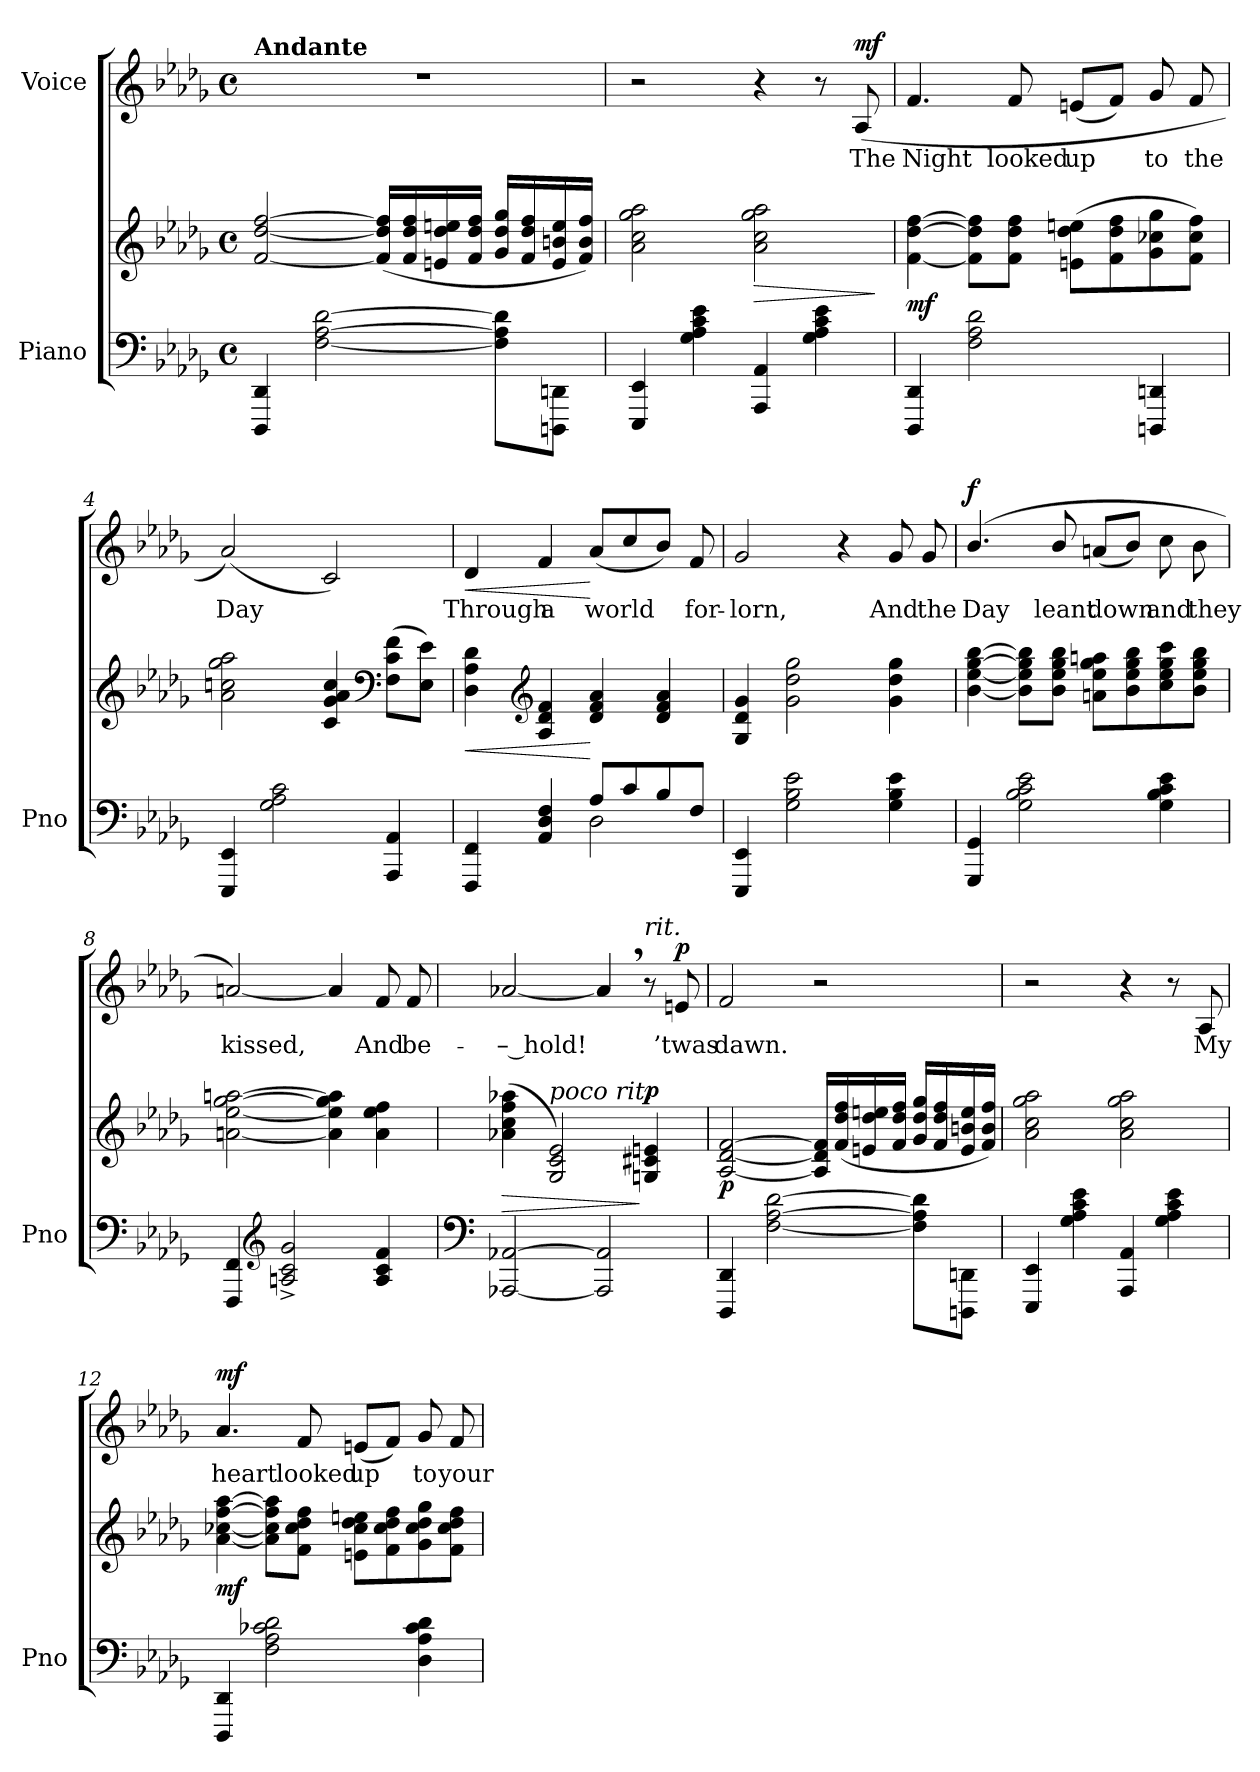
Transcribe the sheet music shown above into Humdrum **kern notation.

**kern	**kern	**dynam	**kern	**text	**dynam
*part2	*part2	*part2	*part1	*part1	*part1
*staff3	*staff2	*staff2/3	*staff1	*staff1	*staff1
*I"Piano	*	*	*I"Voice	*	*
*I'Pno	*	*	*	*	*
*clefF4	*clefG2	*	*clefG2	*	*
*k[b-e-a-d-g-]	*k[b-e-a-d-g-]	*	*k[b-e-a-d-g-]	*	*
*M4/4	*M4/4	*	*M4/4	*	*
*met(c)	*met(c)	*	*met(c)	*	*
*MM88	*MM88	*	*MM88	*	*
=1	=1	=1	=1	=1	=1
!	!	!	!LO:TX:a:B:t=Andante	!	!
!	!	!LO:DY:b	!	!	!
!	!	!LO:DY:n=1:b	!	!	!
4DDD-/ 4DD-/	[2f/ [2dd-/ [2ff/	mf other-dynamics	1r	.	.
[2F\ [2A-\ [2d-\	.	.	.	.	.
.	(<16f/] 16dd-/] 16ff/]LL	.	.	.	.
.	16f/ 16dd-/ 16ff/	.	.	.	.
.	16en/ 16dd-/ 16een/	.	.	.	.
.	16f/ 16dd-/ 16ff/JJ	.	.	.	.
8F\] 8A-\] 8d-\]L	16g-/ 16dd-/ 16gg-/LL	.	.	.	.
.	16f/ 16dd-/ 16ff/	.	.	.	.
8DDDn\ 8DDn\J	16e/ 16bn/ 16ee/	.	.	.	.
.	16f/ 16b/ 16ff/JJ)	.	.	.	.
=2	=2	=2	=2	=2	=2
4EEE-/ 4EE-/	2a-\ 2cc\ 2gg-\ 2aa-\	.	2r	.	.
4G-\ 4A-\ 4c\ 4e-\	.	.	.	.	.
!	!	!LO:HP:b	!	!	!
4AAA-/ 4AA-/	2a-\ 2cc\ 2gg-\ 2aa-\	>	4r	.	.
4G-\ 4A-\ 4c\ 4e-\	.	.	8r	.	.
!	!	!	!	!LO:LY:b	!LO:DY:a
.	.	.	(>8A-/	The	mf
.	.	]	.	.	.
!!LO:LB:g=z
=3	=3	=3	=3	=3	=3
!	!	!LO:DY:b	!	!LO:LY:b	!
4DDD-/ 4DD-/	[4f\ [4dd-\ [4ff\	mf	4.f/	Night	.
2F\ 2A-\ 2d-\	8f\] 8dd-\] 8ff\]L	.	.	.	.
!	!	!	!	!LO:LY:b	!
.	8f\ 8dd-\ 8ff\J	.	8f/	looked	.
!	!	!	!	!LO:LY:b	!
.	(>8en\ 8dd-\ 8een\L	.	(<8en/L	up	.
.	8f\ 8dd-\ 8ff\	.	8f/J)	.	.
!	!	!	!	!LO:LY:b	!
4DDDn/ 4DDn/	8g-\ 8cc-X\ 8gg-\	.	8g-/	to	.
!	!	!	!	!LO:LY:b	!
.	8f\ 8cc-\ 8ff\J)	.	8f/	the	.
=4	=4	=4	=4	=4	=4
!	!	!	!	!LO:LY:b	!
4EEE-/ 4EE-/	2a-\ 2ccn\ 2gg-\ 2aa-\	.	(<2a-/)	Day	.
2G-\ 2A-\ 2c\	.	.	.	.	.
.	4c/ 4g-/ 4a-/ 4cc/	.	2c/)	.	.
*	*clefF4	*	*	*	*
4AAA-/ 4AA-/	(>8F\ 8c\ 8f\L	.	.	.	.
.	8E-\ 8e-\J)	.	.	.	.
!!LO:LB:g=z
=5	=5	=5	=5	=5	=5
*^	*	*	*	*	*
!	!	!	!LO:HP:b	!	!LO:LY:b	!LO:HP:b
4FFF/ 4FF/	2ryy	4D-\ 4A-\ 4d-\	<	4d-/	Through	<
*	*	*clefG2	*	*	*	*
!	!	!	!	!	!LO:LY:b	!
4AA-/ 4D-/ 4F/	.	4A-/ 4d-/ 4f/	.	4f/	a	.
!	!	!	!	!	!LO:LY:b	!
8A-/L	2D-\	4d-/ 4f/ 4a-/	[	(<8a-/L	world	[
8c/	.	.	.	8cc/	.	.
8B-/	.	4d-/ 4f/ 4a-/	.	8b-/J)	.	.
!	!	!	!	!	!LO:LY:b	!
8F/J	.	.	.	8f/	for-	.
*v	*v	*	*	*	*	*
=6	=6	=6	=6	=6	=6
!	!	!	!	!LO:LY:b	!
4EEE-/ 4EE-/	4G-/ 4d-/ 4g-/	.	2g-/	-lorn,	.
2G-\ 2B-\ 2e-\	2g-\ 2dd-\ 2gg-\	.	.	.	.
.	.	.	4r	.	.
!	!	!	!	!LO:LY:b	!
4G-\ 4B-\ 4e-\	4g-\ 4dd-\ 4gg-\	.	8g-/	And	.
!	!	!	!	!LO:LY:b	!
.	.	.	8g-/	the	.
!!LO:PB:g=z
=7	=7	=7	=7	=7	=7
!	!	!	!	!LO:LY:b	!LO:DY:a
4GGG-/ 4GG-/	[4b-\ [4ee-\ [4gg-\ [4bb-\	.	(>4.b-/	Day	f
2G-\ 2B-\ 2c\ 2e-\	8b-\] 8ee-\] 8gg-\] 8bb-\]L	.	.	.	.
!	!	!	!	!LO:LY:b	!
.	8b-\ 8ee-\ 8gg-\ 8bb-\J	.	8b-/	leant	.
!	!	!	!	!LO:LY:b	!
.	8an\ 8ee-\ 8gg-\ 8aan\L	.	(<8an/L	down	.
.	8b-\ 8ee-\ 8gg-\ 8bb-\	.	8b-/J)	.	.
!	!	!	!	!LO:LY:b	!
4G-\ 4B-\ 4c\ 4e-\	8cc\ 8ee-\ 8gg-\ 8ccc\	.	8cc\	and	.
!	!	!	!	!LO:LY:b	!
.	8b-\ 8ee-\ 8gg-\ 8bb-\J	.	8b-\	they	.
=8	=8	=8	=8	=8	=8
!	!	!	!	!LO:LY:b	!
4FFF/ 4FF/	[2an\ [2ee-\ [2gg-\ [2aan\	.	[2an/)	kissed,	.
*clefG2	*	*	*	*	*
2An/^ 2c/^ 2g-/^	.	.	.	.	.
.	4a\] 4ee-\] 4gg-\] 4aa\]	.	4a/]	.	.
!	!	!	!	!LO:LY:b	!
4A/ 4c/ 4f/	4a\ 4ee-\ 4ff\	.	8f/	And	.
!	!	!	!	!LO:LY:b	!
.	.	.	8f/	be-	.
!!LO:LB:g=z
=9	=9	=9	=9	=9	=9
*clefF4	*	*	*	*	*
!	!	!LO:HP:b	!	!LO:LY:b	!
[2AAA-X/ [2AA-X/	(>4a-X\ 4cc\ 4ff\ 4aa-X\	>	[2a-X/	-– hold!	.
!	!LO:TX:a:i:t=poco rit.	!	!	!	!
.	2G-/ 2c/ 2e-/)	.	.	.	.
2AAA-/] 2AA-/]	.	.	4a-,/]	.	.
!	!	!	!LO:TX:a:i:t=rit.	!	!
!	!	!LO:DY:n=1:a	!	!	!
.	4Gn/ 4c#X/ 4en/	] p	8r	.	.
!	!	!	!	!LO:LY:b	!LO:DY:a
.	.	.	8en/	’twas	p
=10	=10	=10	=10	=10	=10
!	!	!LO:DY:b	!	!LO:LY:b	!
4DDD-/ 4DD-/	[2A-/ [2d-/ [2f/	p	2f/	dawn.	.
[2F\ [2A-\ [2d-\	.	.	.	.	.
.	16A-/] 16d-/] 16f/]LL	.	2r	.	.
.	(<16f/ 16dd-/ 16ff/	.	.	.	.
.	16en/ 16dd-/ 16een/	.	.	.	.
.	16f/ 16dd-/ 16ff/JJ	.	.	.	.
8F\] 8A-\] 8d-\]L	16g-/ 16dd-/ 16gg-/LL	.	.	.	.
.	16f/ 16dd-/ 16ff/	.	.	.	.
8DDDn\ 8DDn\J	16e/ 16bn/ 16ee/	.	.	.	.
.	16f/ 16b/ 16ff/JJ)	.	.	.	.
!!LO:LB:g=z
=11	=11	=11	=11	=11	=11
4EEE-/ 4EE-/	2a-\ 2cc\ 2gg-\ 2aa-\	.	2r	.	.
4G-\ 4A-\ 4c\ 4e-\	.	.	.	.	.
4AAA-/ 4AA-/	2a-\ 2cc\ 2gg-\ 2aa-\	.	4r	.	.
4G-\ 4A-\ 4c\ 4e-\	.	.	8r	.	.
!	!	!	!	!LO:LY:b	!
.	.	.	8A-/	My	.
=12	=12	=12	=12	=12	=12
!	!	!LO:DY:b	!	!LO:LY:b	!LO:DY:a
4DDD-/ 4DD-/	[4a-\ [4cc-X\ [4ff\ [4aa-\	mf	4.a-/	heart	mf
2F\ 2A-\ 2c-X\ 2d-\	8a-\] 8cc-\] 8ff\] 8aa-\]L	.	.	.	.
!	!	!	!	!LO:LY:b	!
.	8f\ 8cc-\ 8dd-\ 8ff\J	.	8f/	looked	.
!	!	!	!	!LO:LY:b	!
.	8en\ 8cc-\ 8dd-\ 8een\L	.	(<8en/L	up	.
.	8f\ 8cc-\ 8dd-\ 8ff\	.	8f/J)	.	.
!	!	!	!	!LO:LY:b	!
4D-\ 4A-\ 4c-\ 4d-\	8g-\ 8cc-\ 8dd-\ 8gg-\	.	8g-/	to	.
!	!	!	!	!LO:LY:b	!
.	8f\ 8cc-\ 8dd-\ 8ff\J	.	8f/	your	.
=	=	=	=	=	=
*-	*-	*-	*-	*-	*-
